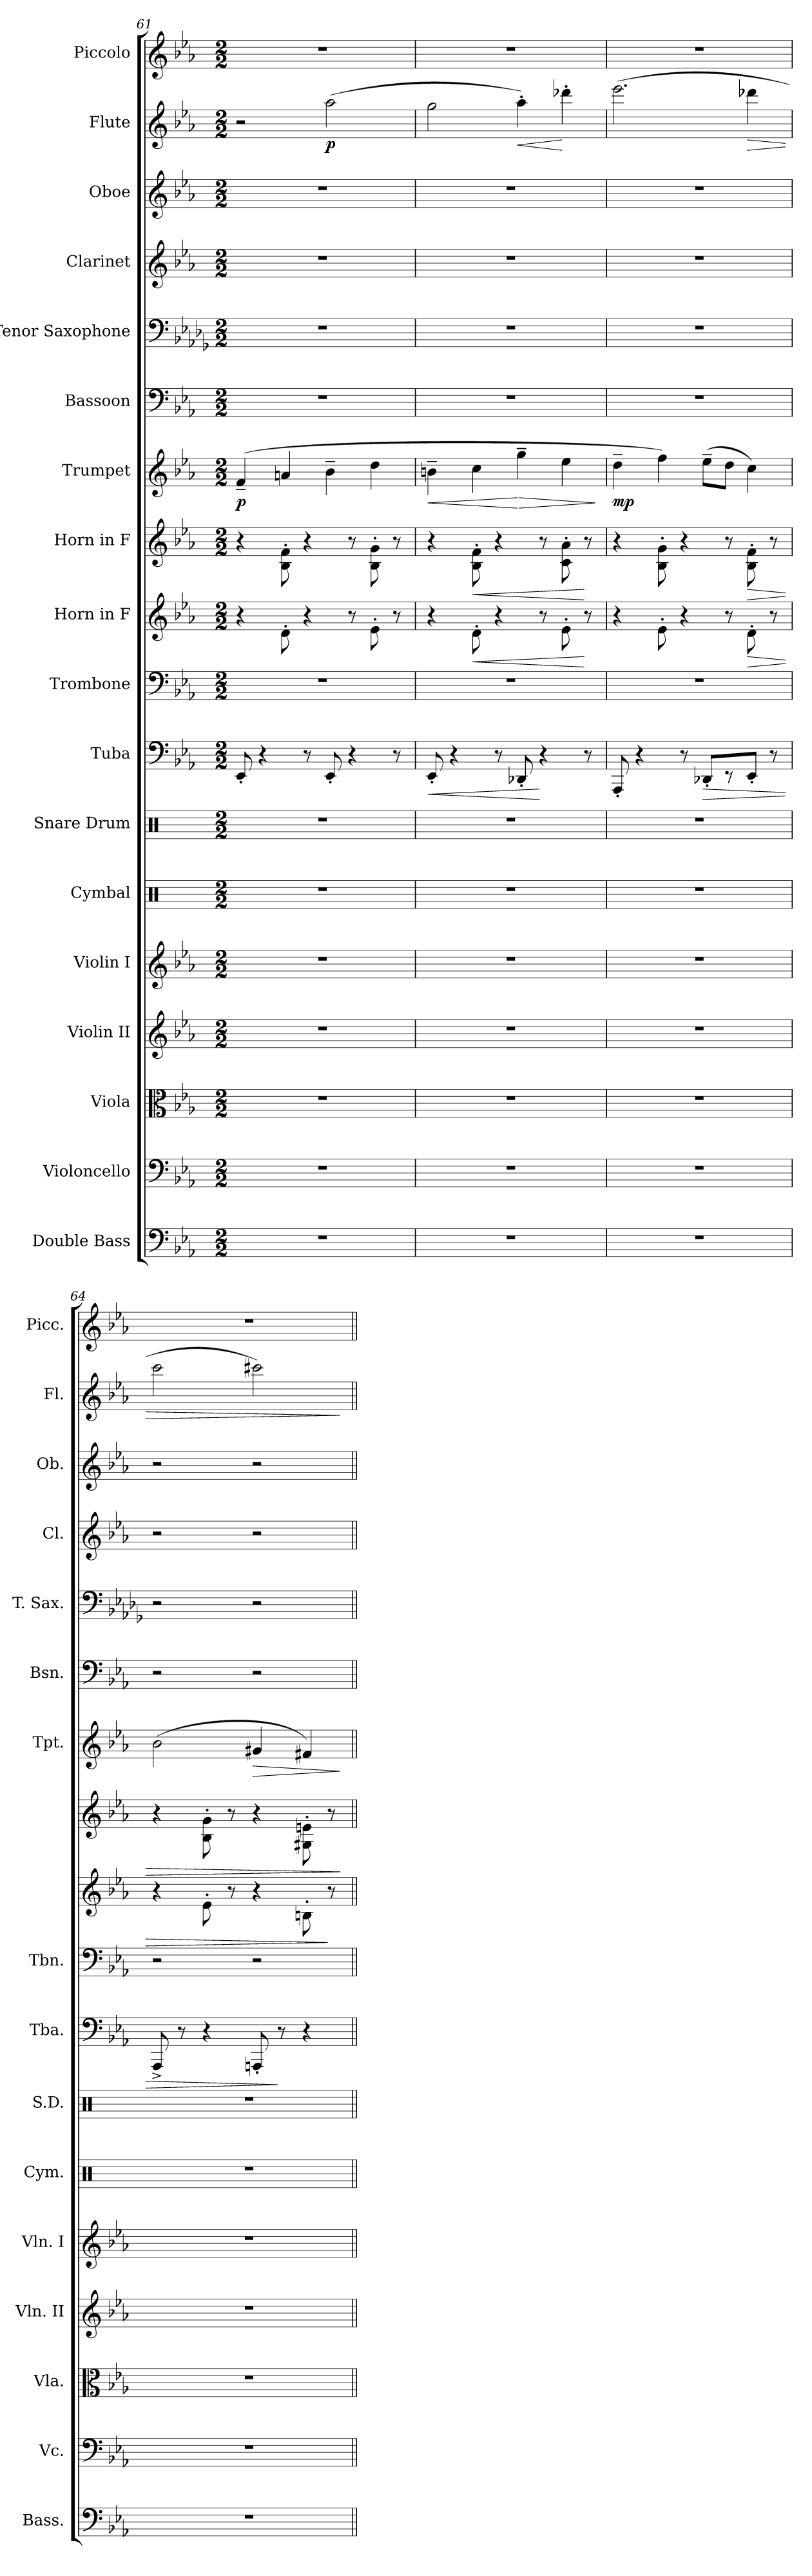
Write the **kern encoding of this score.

**kern	**kern	**kern	**kern	**kern	**kern	**kern	**kern	**dynam	**kern	**kern	**dynam	**kern	**dynam	**kern	**dynam	**kern	**kern	**kern	**kern	**kern	**dynam	**kern
*part18	*part17	*part16	*part15	*part14	*part13	*part12	*part11	*part11	*part10	*part9	*part9	*part8	*part8	*part7	*part7	*part6	*part5	*part4	*part3	*part2	*part2	*part1
*staff18	*staff17	*staff16	*staff15	*staff14	*staff13	*staff12	*staff11	*staff11	*staff10	*staff9	*staff9	*staff8	*staff8	*staff7	*staff7	*staff6	*staff5	*staff4	*staff3	*staff2	*staff2	*staff1
*I"Double Bass	*I"Violoncello	*I"Viola	*I"Violin II	*I"Violin I	*I"Cymbal	*I"Snare Drum	*I"Tuba	*	*I"Trombone	*I"Horn in F	*	*I"Horn in F	*	*I"Trumpet	*	*I"Bassoon	*I"Tenor Saxophone	*I"Clarinet	*I"Oboe	*I"Flute	*	*I"Piccolo
*I'Bass.	*I'Vc.	*I'Vla.	*I'Vln. II	*I'Vln. I	*I'Cym.	*I'S.D.	*I'Tba.	*	*I'Tbn.	*	*	*	*	*I'Tpt.	*	*I'Bsn.	*I'T. Sax.	*I'Cl.	*I'Ob.	*I'Fl.	*	*I'Picc.
!!LO:PB:g=z
*clefF4	*clefF4	*clefC3	*clefG2	*clefG2	*clefX	*clefX	*clefF4	*	*clefF4	*clefG2	*	*clefG2	*	*clefG2	*	*clefF4	*clefF4	*clefG2	*clefG2	*clefG2	*	*clefG2
*ITrd7c12	*	*	*	*	*	*	*	*	*	*ITrd4c7	*	*ITrd4c7	*	*ITrd1c2	*	*	*ITrd8c14	*ITrd1c2	*	*	*	*ITrd-7c-12
*k[b-e-a-]	*k[b-e-a-]	*k[b-e-a-]	*k[b-e-a-]	*k[b-e-a-]	*k[]	*k[]	*k[b-e-a-]	*	*k[b-e-a-]	*k[b-e-a-d-]	*	*k[b-e-a-d-]	*	*k[b-e-a-d-g-]	*	*k[b-e-a-]	*k[b-e-a-d-g-]	*k[b-e-a-d-g-]	*k[b-e-a-]	*k[b-e-a-]	*	*k[b-e-a-]
*M2/2	*M2/2	*M2/2	*M2/2	*M2/2	*M2/2	*M2/2	*M2/2	*	*M2/2	*M2/2	*	*M2/2	*	*M2/2	*	*M2/2	*M2/2	*M2/2	*M2/2	*M2/2	*	*M2/2
=61	=61	=61	=61	=61	=61	=61	=61	=61	=61	=61	=61	=61	=61	=61	=61	=61	=61	=61	=61	=61	=61	=61
!	!	!	!	!	!	!	!	!	!	!	!	!	!	!	!LO:DY:b	!	!	!	!	!	!	!
1r	1r	1r	1r	1r	1r	1r	8EE-'/	.	1r	4r	.	4r	.	(>4e-~/	p	1r	1r	1r	1r	2r	.	1r
.	.	.	.	.	.	.	4r	.	.	.	.	.	.	.	.	.	.	.	.	.	.	.
.	.	.	.	.	.	.	.	.	.	8G'\	.	8E-\' 8B-\'	.	4gn/	.	.	.	.	.	.	.	.
.	.	.	.	.	.	.	8r	.	.	4r	.	4r	.	.	.	.	.	.	.	.	.	.
!	!	!	!	!	!	!	!	!	!	!	!	!	!	!	!	!	!	!	!	!	!LO:DY:b	!
.	.	.	.	.	.	.	8EE-'/	.	.	.	.	.	.	4a-~\	.	.	.	.	.	(>2aa-\	p	.
.	.	.	.	.	.	.	4r	.	.	8r	.	8r	.	.	.	.	.	.	.	.	.	.
.	.	.	.	.	.	.	.	.	.	8A-'\	.	8E-\' 8c\'	.	4cc\	.	.	.	.	.	.	.	.
.	.	.	.	.	.	.	8r	.	.	8r	.	8r	.	.	.	.	.	.	.	.	.	.
=62	=62	=62	=62	=62	=62	=62	=62	=62	=62	=62	=62	=62	=62	=62	=62	=62	=62	=62	=62	=62	=62	=62
!	!	!	!	!	!	!	!	!LO:HP:b	!	!	!	!	!	!	!LO:HP:b	!	!	!	!	!	!	!
1r	1r	1r	1r	1r	1r	1r	8EE-'/	<	1r	4r	.	4r	.	4an~\	<	1r	1r	1r	1r	2gg\	.	1r
.	.	.	.	.	.	.	4r	.	.	.	.	.	.	.	.	.	.	.	.	.	.	.
!	!	!	!	!	!	!	!	!	!	!	!LO:HP:b	!	!LO:HP:b	!	!	!	!	!	!	!	!	!
.	.	.	.	.	.	.	.	.	.	8G'\	<	8E-\' 8B-\'	<	4b-\	.	.	.	.	.	.	.	.
.	.	.	.	.	.	.	8r	.	.	4r	.	4r	.	.	.	.	.	.	.	.	.	.
!	!	!	!	!	!	!	!	!	!	!	!	!	!	!	!LO:HP:n=1:b	!	!	!	!	!	!LO:HP:b	!
.	.	.	.	.	.	.	8DD-X'/	.	.	.	.	.	.	4ff~\	[ >	.	.	.	.	4aa-'\)	<	.
.	.	.	.	.	.	.	4r	[	.	8r	.	8r	.	.	.	.	.	.	.	.	.	.
.	.	.	.	.	.	.	.	.	.	8A-'\	.	8F\' 8d-\'	.	4dd-\	.	.	.	.	.	4ddd-X'\	[	.
.	.	.	.	.	.	.	8r	.	.	8r	[	8r	[	.	.	.	.	.	.	.	.	.
.	.	.	.	.	.	.	.	.	.	.	.	.	.	.	]	.	.	.	.	.	.	.
=63	=63	=63	=63	=63	=63	=63	=63	=63	=63	=63	=63	=63	=63	=63	=63	=63	=63	=63	=63	=63	=63	=63
!	!	!	!	!	!	!	!	!	!	!	!	!	!	!	!LO:DY:b	!	!	!	!	!	!	!
1r	1r	1r	1r	1r	1r	1r	8AAA-'/	.	1r	4r	.	4r	.	4cc~\	mp	1r	1r	1r	1r	(>2.eee-\	.	1r
.	.	.	.	.	.	.	4r	.	.	.	.	.	.	.	.	.	.	.	.	.	.	.
.	.	.	.	.	.	.	.	.	.	8A-'\	.	8E-\' 8c\'	.	4ee-\)	.	.	.	.	.	.	.	.
.	.	.	.	.	.	.	8r	.	.	4r	.	4r	.	.	.	.	.	.	.	.	.	.
!	!	!	!	!	!	!	!	!LO:HP:b	!	!	!	!	!	!	!	!	!	!	!	!	!	!
.	.	.	.	.	.	.	8DD-X'/L	>	.	.	.	.	.	(>8dd-~\L	.	.	.	.	.	.	.	.
.	.	.	.	.	.	.	8r	.	.	8r	.	8r	.	8cc\J	.	.	.	.	.	.	.	.
!	!	!	!	!	!	!	!	!	!	!	!LO:HP:b	!	!LO:HP:b	!	!	!	!	!	!	!	!LO:HP:b	!
.	.	.	.	.	.	.	8EE-'/J	.	.	8G'\	>	8E-\' 8B-\'	>	4b-\)	.	.	.	.	.	4ddd-X\	>	.
.	.	.	.	.	.	.	8r	.	.	8r	.	8r	.	.	.	.	.	.	.	.	.	.
=64	=64	=64	=64	=64	=64	=64	=64	=64	=64	=64	=64	=64	=64	=64	=64	=64	=64	=64	=64	=64	=64	=64
1r	1r	1r	1r	1r	1r	1r	8AAA-^/	.	2r	4r	.	4r	.	(>2a-\	.	2r	2r	2r	2r	2ccc\	.	1r
.	.	.	.	.	.	.	8r	.	.	.	.	.	.	.	.	.	.	.	.	.	.	.
.	.	.	.	.	.	.	4r	.	.	8A-'\	.	8E-\' 8c\'	.	.	.	.	.	.	.	.	.	.
.	.	.	.	.	.	.	.	.	.	8r	.	8r	.	.	.	.	.	.	.	.	.	.
!	!	!	!	!	!	!	!	!	!	!	!	!	!	!	!LO:HP:b	!	!	!	!	!	!	!
.	.	.	.	.	.	.	8AAAn'/	.	2r	4r	.	4r	.	4f#X/	>	2r	2r	2r	2r	2ccc#X\)	.	.
.	.	.	.	.	.	.	8r	]	.	.	.	.	.	.	.	.	.	.	.	.	.	.
.	.	.	.	.	.	.	4r	.	.	8En'\	.	8C#X\' 8An\'	.	4en/)	.	.	.	.	.	.	.	.
.	.	.	.	.	.	.	.	.	.	8r	]	8r	.	.	.	.	.	.	.	.	.	.
.	.	.	.	.	.	.	.	.	.	.	.	.	]	.	]	.	.	.	.	.	]	.
=||	=||	=||	=||	=||	=||	=||	=||	=||	=||	=||	=||	=||	=||	=||	=||	=||	=||	=||	=||	=||	=||	=||
*-	*-	*-	*-	*-	*-	*-	*-	*-	*-	*-	*-	*-	*-	*-	*-	*-	*-	*-	*-	*-	*-	*-
